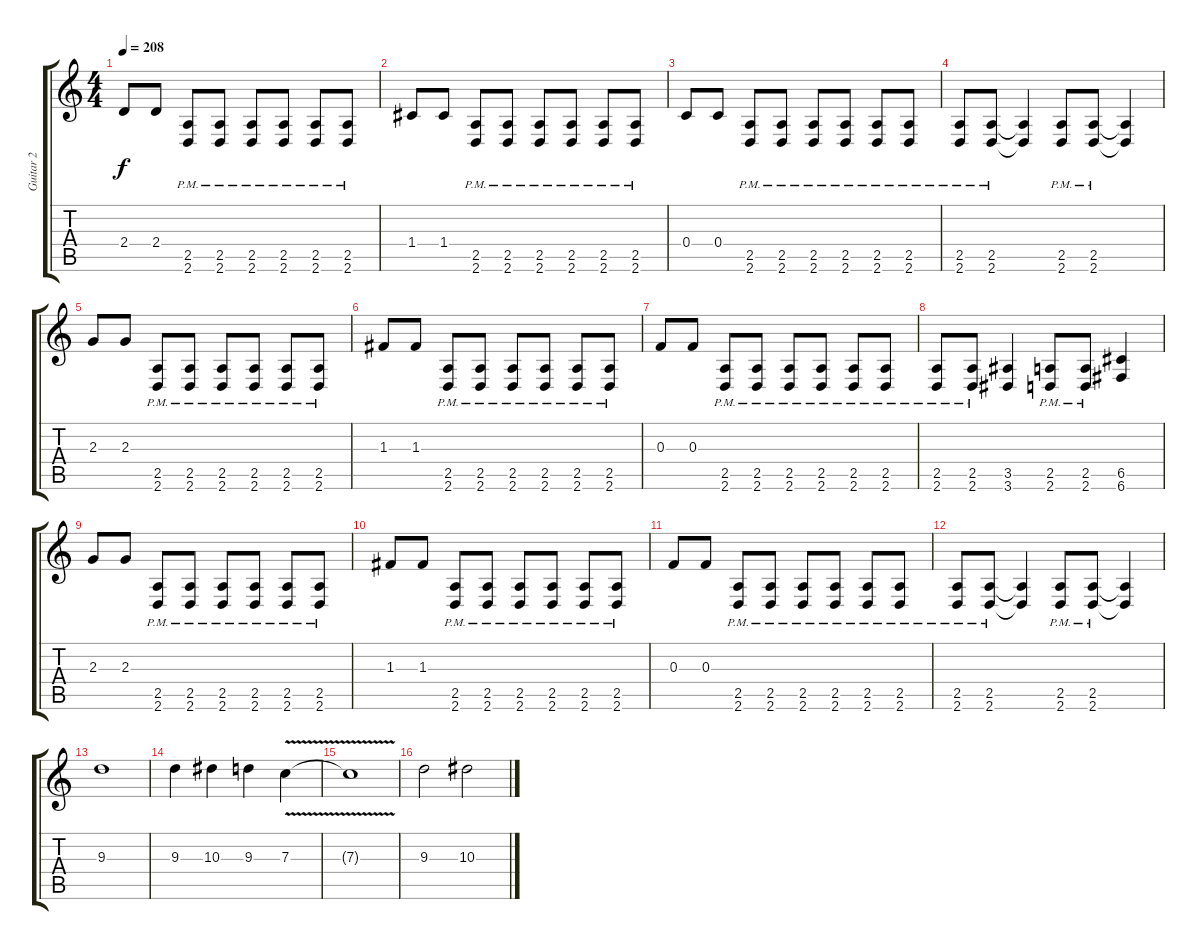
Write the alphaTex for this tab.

\track ("Guitar 2" "Guitar 2") {instrument distortionguitar}
\staff {score tabs}
\tuning (D4 A3 F3 C3 G2 C2) {hide}
\ts (4 4)
\tempo 208
\clef g2
\ks c
2.4.8{dy f} 2.4.8 (2.5{pm} 2.6{pm}).8 (2.5{pm} 2.6{pm}).8 (2.5{pm} 2.6{pm}).8 (2.5{pm} 2.6{pm}).8 (2.5{pm} 2.6{pm}).8 (2.5{pm} 2.6{pm}).8 |
1.4.8 1.4.8 (2.5{pm} 2.6{pm}).8 (2.5{pm} 2.6{pm}).8 (2.5{pm} 2.6{pm}).8 (2.5{pm} 2.6{pm}).8 (2.5{pm} 2.6{pm}).8 (2.5{pm} 2.6{pm}).8 |
0.4.8 0.4.8 (2.5{pm} 2.6{pm}).8 (2.5{pm} 2.6{pm}).8 (2.5{pm} 2.6{pm}).8 (2.5{pm} 2.6{pm}).8 (2.5{pm} 2.6{pm}).8 (2.5{pm} 2.6{pm}).8 |
(2.5{pm} 2.6{pm}).8 (2.5{pm} 2.6{pm}).8 (2.5{t} 2.6{t}).4 (2.5{pm} 2.6{pm}).8 (2.5{pm} 2.6{pm}).8 (2.5{t} 2.6{t}).4 |
2.3.8 2.3.8 (2.5{pm} 2.6{pm}).8 (2.5{pm} 2.6{pm}).8 (2.5{pm} 2.6{pm}).8 (2.5{pm} 2.6{pm}).8 (2.5{pm} 2.6{pm}).8 (2.5{pm} 2.6{pm}).8 |
1.3.8 1.3.8 (2.5{pm} 2.6{pm}).8 (2.5{pm} 2.6{pm}).8 (2.5{pm} 2.6{pm}).8 (2.5{pm} 2.6{pm}).8 (2.5{pm} 2.6{pm}).8 (2.5{pm} 2.6{pm}).8 |
0.3.8 0.3.8 (2.5{pm} 2.6{pm}).8 (2.5{pm} 2.6{pm}).8 (2.5{pm} 2.6{pm}).8 (2.5{pm} 2.6{pm}).8 (2.5{pm} 2.6{pm}).8 (2.5{pm} 2.6{pm}).8 |
(2.5{pm} 2.6{pm}).8 (2.5{pm} 2.6{pm}).8 (3.5 3.6).4 (2.5{pm} 2.6{pm}).8 (2.5{pm} 2.6{pm}).8 (6.5 6.6).4 |
2.3.8 2.3.8 (2.5{pm} 2.6{pm}).8 (2.5{pm} 2.6{pm}).8 (2.5{pm} 2.6{pm}).8 (2.5{pm} 2.6{pm}).8 (2.5{pm} 2.6{pm}).8 (2.5{pm} 2.6{pm}).8 |
1.3.8 1.3.8 (2.5{pm} 2.6{pm}).8 (2.5{pm} 2.6{pm}).8 (2.5{pm} 2.6{pm}).8 (2.5{pm} 2.6{pm}).8 (2.5{pm} 2.6{pm}).8 (2.5{pm} 2.6{pm}).8 |
0.3.8 0.3.8 (2.5{pm} 2.6{pm}).8 (2.5{pm} 2.6{pm}).8 (2.5{pm} 2.6{pm}).8 (2.5{pm} 2.6{pm}).8 (2.5{pm} 2.6{pm}).8 (2.5{pm} 2.6{pm}).8 |
(2.5{pm} 2.6{pm}).8 (2.5{pm} 2.6{pm}).8 (2.5{t} 2.6{t}).4 (2.5{pm} 2.6{pm}).8 (2.5{pm} 2.6{pm}).8 (2.5{t} 2.6{t}).4 |
9.3.1 |
9.3.4 10.3.4 9.3.4 7.3{v}.4 |
7.3{t}.1 |
9.3.2 10.3.2
